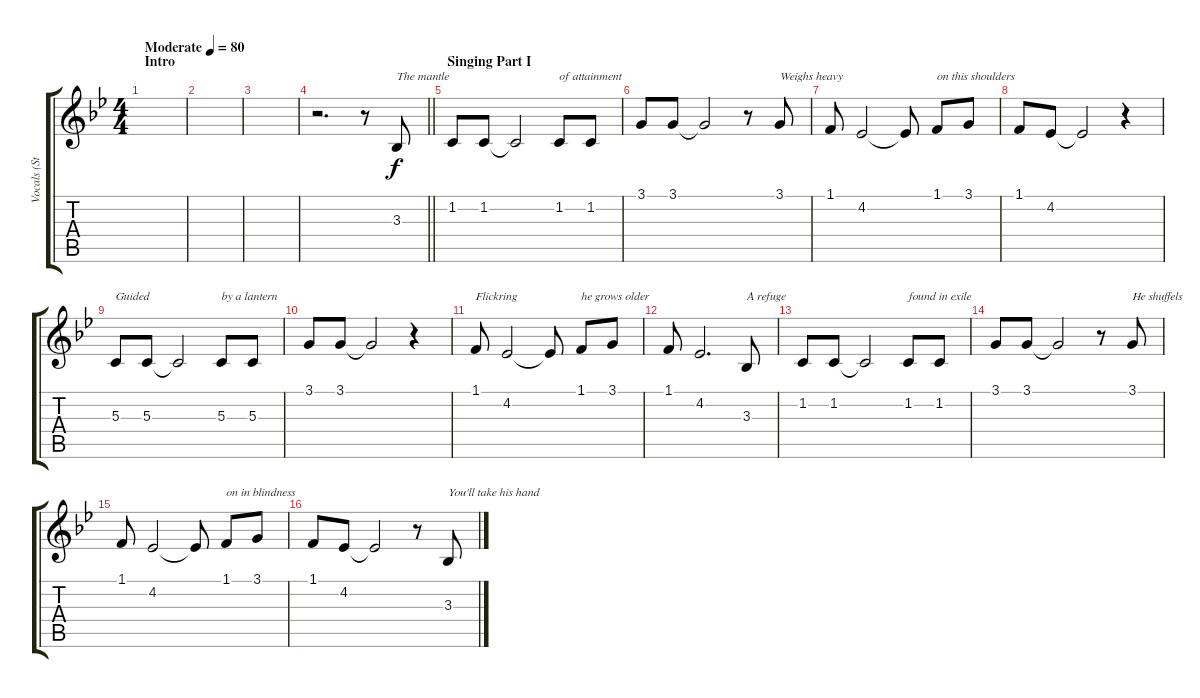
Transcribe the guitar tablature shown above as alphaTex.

\track ("Vocals (Steve Hackett)" "Vocals (St") {instrument rockorgan}
\staff {score tabs}
\tuning (E4 B3 G3 D3 A2 E2) {hide}
\ts (4 4)
\section ("" "Intro")
\tempo (80 "Moderate")
\clef g2
\ks bb
|
|
|
\barLineRight lightlight
r.2{d} r.8 3.3.8{txt "The mantle"} |
\section ("" "Singing Part I")
1.2.8 1.2.8 1.2{t}.2 1.2.8{txt "of attainment"} 1.2.8 |
3.1.8 3.1.8 3.1{t}.2 r.8 3.1.8{txt "Weighs heavy"} |
1.1.8 4.2.2 4.2{t}.8 1.1.8{txt "on this shoulders"} 3.1.8 |
1.1.8 4.2.8 4.2{t}.2 r.4 |
5.3.8{txt "Guided"} 5.3.8 5.3{t}.2 5.3.8{txt "by a lantern"} 5.3.8 |
3.1.8 3.1.8 3.1{t}.2 r.4 |
1.1.8{txt "Flickring"} 4.2.2 4.2{t}.8 1.1.8{txt "he grows older"} 3.1.8 |
1.1.8 4.2.2{d} 3.3.8{txt "A refuge"} |
1.2.8 1.2.8 1.2{t}.2 1.2.8{txt "found in exile"} 1.2.8 |
3.1.8 3.1.8 3.1{t}.2 r.8 3.1.8{txt "He shuffels"} |
1.1.8 4.2.2 4.2{t}.8 1.1.8{txt "on in blindness"} 3.1.8 |
1.1.8 4.2.8 4.2{t}.2 r.8 3.3.8{txt "You'll take his hand"}
